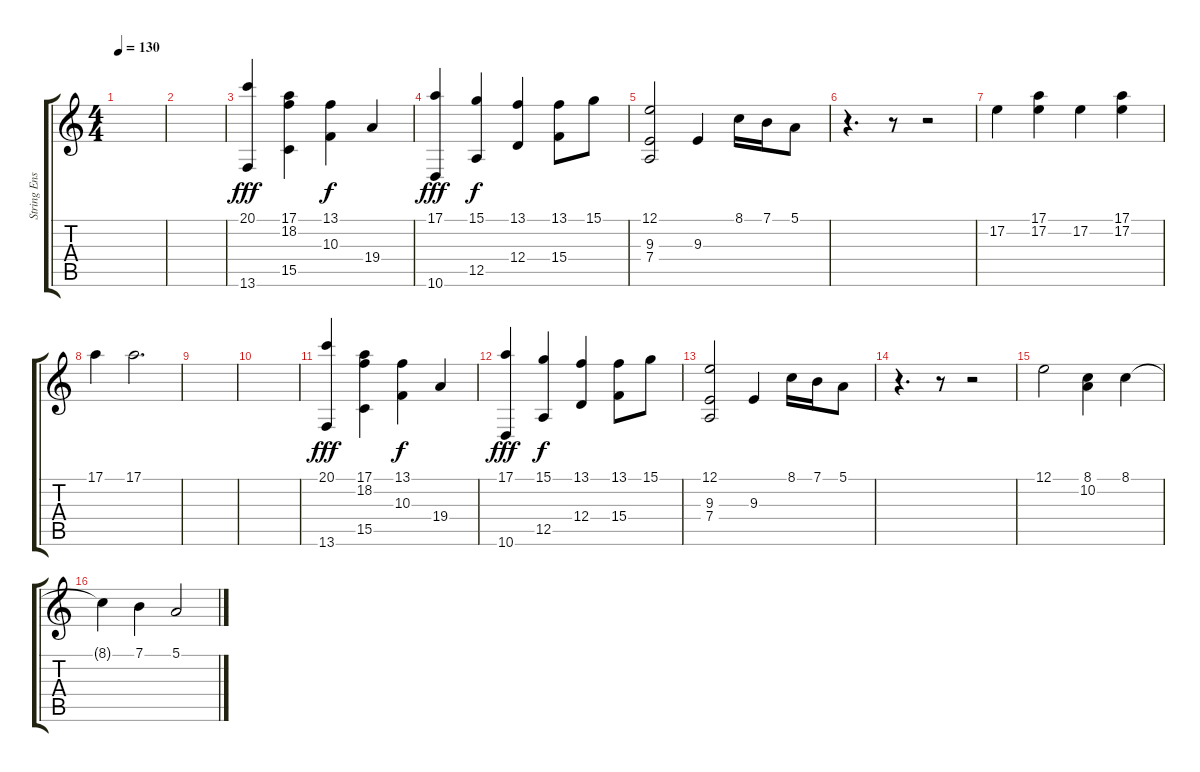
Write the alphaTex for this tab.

\track ("String Ensemble" "String Ens") {instrument stringensemble1}
\staff {score tabs}
\tuning (E4 B3 G3 D3 A2 E2) {hide}
\ts (4 4)
\tempo 130
\clef g2
\ks c
|
|
(20.1 13.6).4{dy fff} (17.1 18.2 15.5).4 (13.1 10.3).4{dy f} 19.4.4 |
(17.1 10.6).4{dy fff} (15.1 12.5).4{dy f} (13.1 12.4).4 (13.1 15.4).8 15.1.8 |
(12.1 9.3 7.4).2 9.3.4 8.1.16 7.1.16 5.1.8 |
r.4{d} r.8 r.2 |
17.2.4{instrument electricgrandpiano} (17.1 17.2).4 17.2.4 (17.1 17.2).4 |
17.1.4 17.1.2{d} |
|
|
(20.1 13.6).4{dy fff} (17.1 18.2 15.5).4 (13.1 10.3).4{dy f} 19.4.4 |
(17.1 10.6).4{dy fff} (15.1 12.5).4{dy f} (13.1 12.4).4 (13.1 15.4).8 15.1.8 |
(12.1 9.3 7.4).2 9.3.4 8.1.16 7.1.16 5.1.8 |
r.4{d} r.8 r.2 |
12.1.2 (8.1 10.2).4 8.1.4 |
8.1{t}.4 7.1.4 5.1.2
